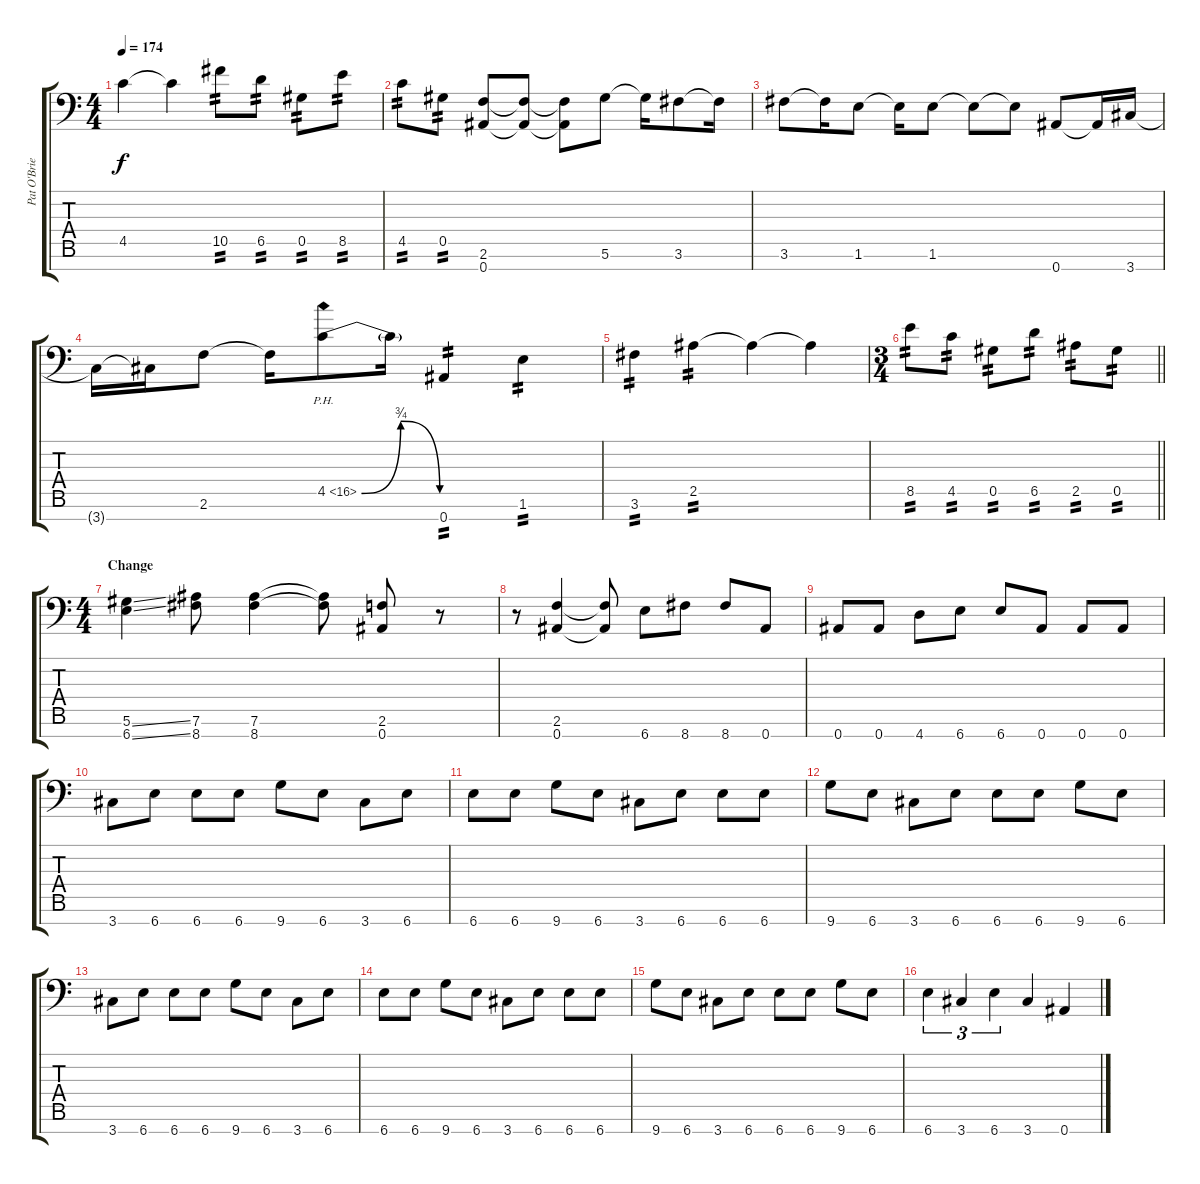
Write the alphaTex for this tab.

\track ("Pat O'Brien" "Pat O'Brie") {instrument distortionguitar}
\staff {score tabs}
\tuning (Eb4 Bb3 Gb3 Db3 Ab2 Eb2 Bb1) {hide}
\ts (4 4)
\tempo 174
\clef f4
\ks c
4.5{t}.4{dy f} 4.5{t}.4 10.5.8{tp 2} 6.5.8{tp 2} 0.5.8{tp 2} 8.5.8{tp 2} |
4.5.8{tp 2} 0.5.8{tp 2} (2.6 0.7).8 (2.6{t} 0.7{t}).8 (2.6{t} 0.7{t}).8 5.6.8 5.6{t}.16 3.6.8 3.6{t}.16 |
3.6.8 3.6{t}.16 1.6.8 1.6{t}.16 1.6.8 1.6{t}.8 1.6{t}.8 0.7.8 0.7{t}.16 3.7.16 |
3.7{t}.16 3.7{t}.16 2.6.8 2.6{t}.16 4.5{be (bendrelease 0 0 30 3 30 3 60 0) ph 12}.8 4.5{t}.16 0.7.4{tp 2} 1.6.4{tp 2} |
3.6.4{tp 2} 2.5.4{tp 2} 2.5{t}.4 2.5{t}.4 |
\ts (3 4)
\barLineRight lightlight
8.5.8{tp 2} 4.5.8{tp 2} 0.5.8{tp 2} 6.5.8{tp 2} 2.5.8{tp 2} 0.5.8{tp 2} |
\ts (4 4)
\section ("" "Change")
(5.6{ss} 6.7{ss}).4 (7.6 8.7).8 (7.6 8.7).4 (7.6{t} 8.7{t}).8 (2.6 0.7).8 r.8 |
r.8 (2.6 0.7).4 (2.6{t} 0.7{t}).8 6.7.8 8.7.8 8.7.8 0.7.8 |
0.7.8 0.7.8 4.7.8 6.7.8 6.7.8 0.7.8 0.7.8 0.7.8 |
3.7.8 6.7.8 6.7.8 6.7.8 9.7.8 6.7.8 3.7.8 6.7.8 |
6.7.8 6.7.8 9.7.8 6.7.8 3.7.8 6.7.8 6.7.8 6.7.8 |
9.7.8 6.7.8 3.7.8 6.7.8 6.7.8 6.7.8 9.7.8 6.7.8 |
3.7.8 6.7.8 6.7.8 6.7.8 9.7.8 6.7.8 3.7.8 6.7.8 |
6.7.8 6.7.8 9.7.8 6.7.8 3.7.8 6.7.8 6.7.8 6.7.8 |
9.7.8 6.7.8 3.7.8 6.7.8 6.7.8 6.7.8 9.7.8 6.7.8 |
6.7.4{tu (3 2)} 3.7.4{tu (3 2)} 6.7.4{tu (3 2)} 3.7.4 0.7.4
